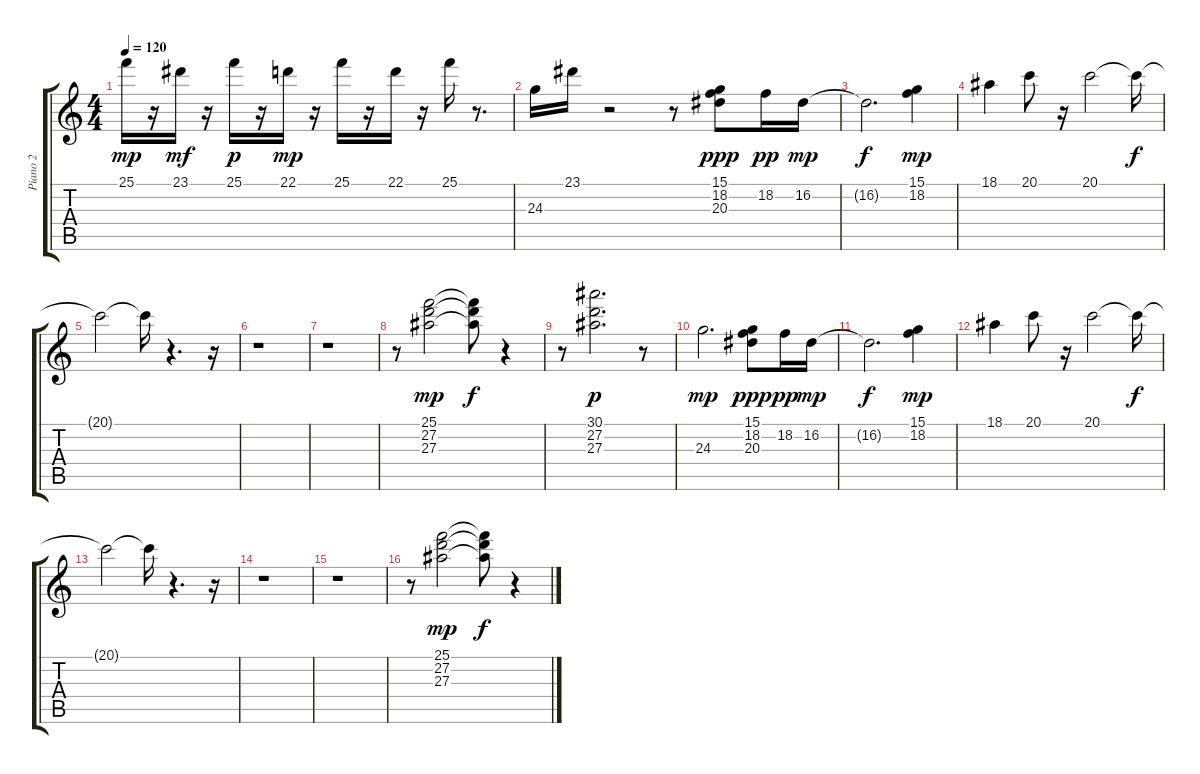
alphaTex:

\track ("Piano 2" "Piano 2") {instrument acousticgrandpiano}
\staff {score tabs}
\tuning (E4 B3 G3 D3 A2 E2) {hide}
\ts (4 4)
\tempo 120
\clef g2
\ks c
25.1.16{dy mp} r.16 23.1.16{dy mf} r.16 25.1.16{dy p} r.16 22.1.16{dy mp} r.16 25.1.16 r.16 22.1.16 r.16 25.1.16 r.8{d} |
24.3.16 23.1.16 r.2 r.8 (15.1 18.2 20.3).8{dy ppp} 18.2.16{dy pp} 16.2.16{dy mp} |
16.2{t}.2{d dy f} (15.1 18.2).4{dy mp} |
18.1.4 20.1.8 r.16 20.1.2 20.1{t}.16{dy f} |
20.1{t}.2 20.1{t}.16 r.4{d} r.16 |
r.1 |
r.1 |
r.8 (25.1 27.2 27.3).2{dy mp} (25.1{t} 27.2{t} 27.3{t}).8{dy f} r.4 |
r.8 (30.1 27.2 27.3).2{d dy p} r.8 |
24.3.2{d dy mp} (15.1 18.2 20.3).8{dy ppp} 18.2.16{dy pp} 16.2.16{dy mp} |
16.2{t}.2{d dy f} (15.1 18.2).4{dy mp} |
18.1.4 20.1.8 r.16 20.1.2 20.1{t}.16{dy f} |
20.1{t}.2 20.1{t}.16 r.4{d} r.16 |
r.1 |
r.1 |
r.8 (25.1 27.2 27.3).2{dy mp} (25.1{t} 27.2{t} 27.3{t}).8{dy f} r.4
